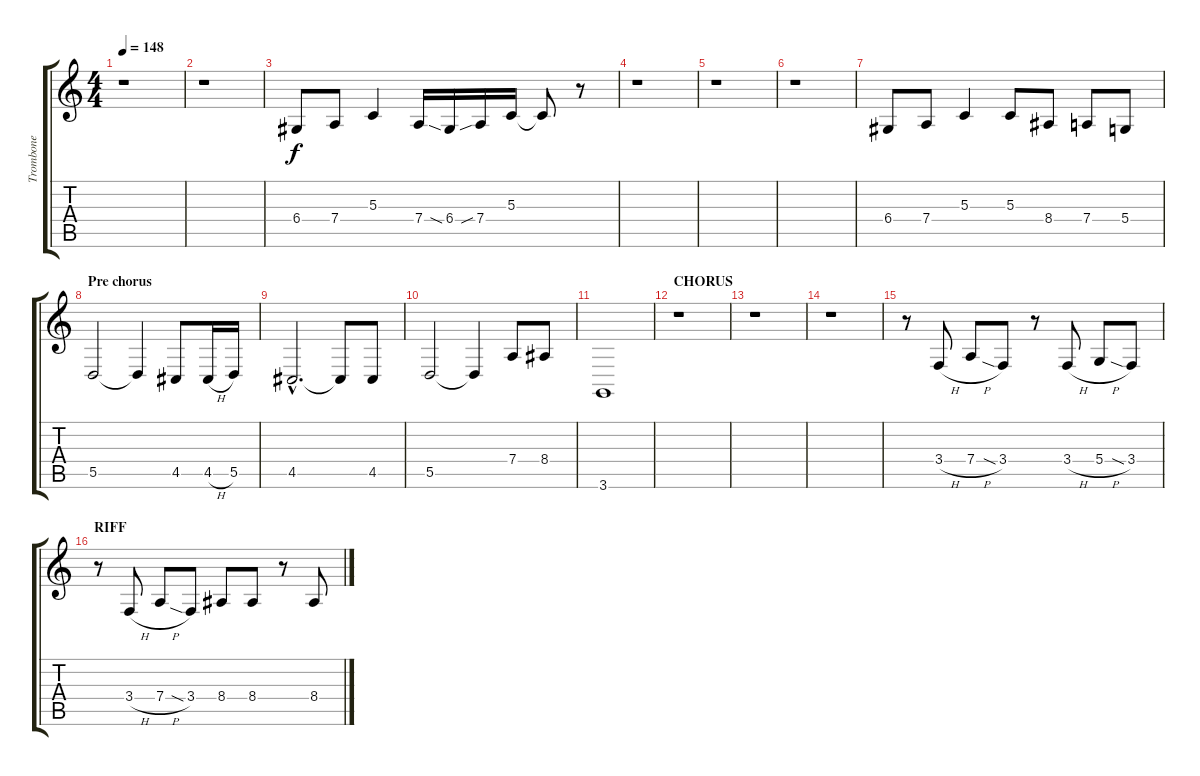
\track ("Trombone" "Trombone") {instrument trombone}
\staff {score tabs}
\tuning (E4 B3 G3 D3 A2 E2) {hide}
\ts (4 4)
\tempo 148
\clef g2
\ks c
r.1{dy f} |
r.1 |
6.4.8 7.4.8 5.3.4 7.4.16 6.4{sia}.16 7.4{sib}.16 5.3.16 5.3{t}.8 r.8 |
r.1 |
r.1 |
r.1 |
6.4.8 7.4.8 5.3.4 5.3.8 8.4.8 7.4.8 5.4.8 |
\section ("" "Pre chorus")
5.5.2 5.5{t}.4 4.5.8 4.5{h}.16 5.5.16 |
4.5{hac}.2{d} 4.5{t}.8 4.5.8 |
5.5.2 5.5{t}.4 7.4.8 8.4.8 |
3.6.1 |
\section ("" "CHORUS")
r.1 |
r.1 |
r.1 |
r.8 3.4{h}.8 7.4{h}.8 3.4{sia}.8 r.8 3.4{h}.8 5.4{h}.8 3.4{sia}.8 |
\section ("" "RIFF")
r.8 3.4{h}.8 7.4{h}.8 3.4{sia}.8 8.4.8 8.4.8 r.8 8.4{h}.8
